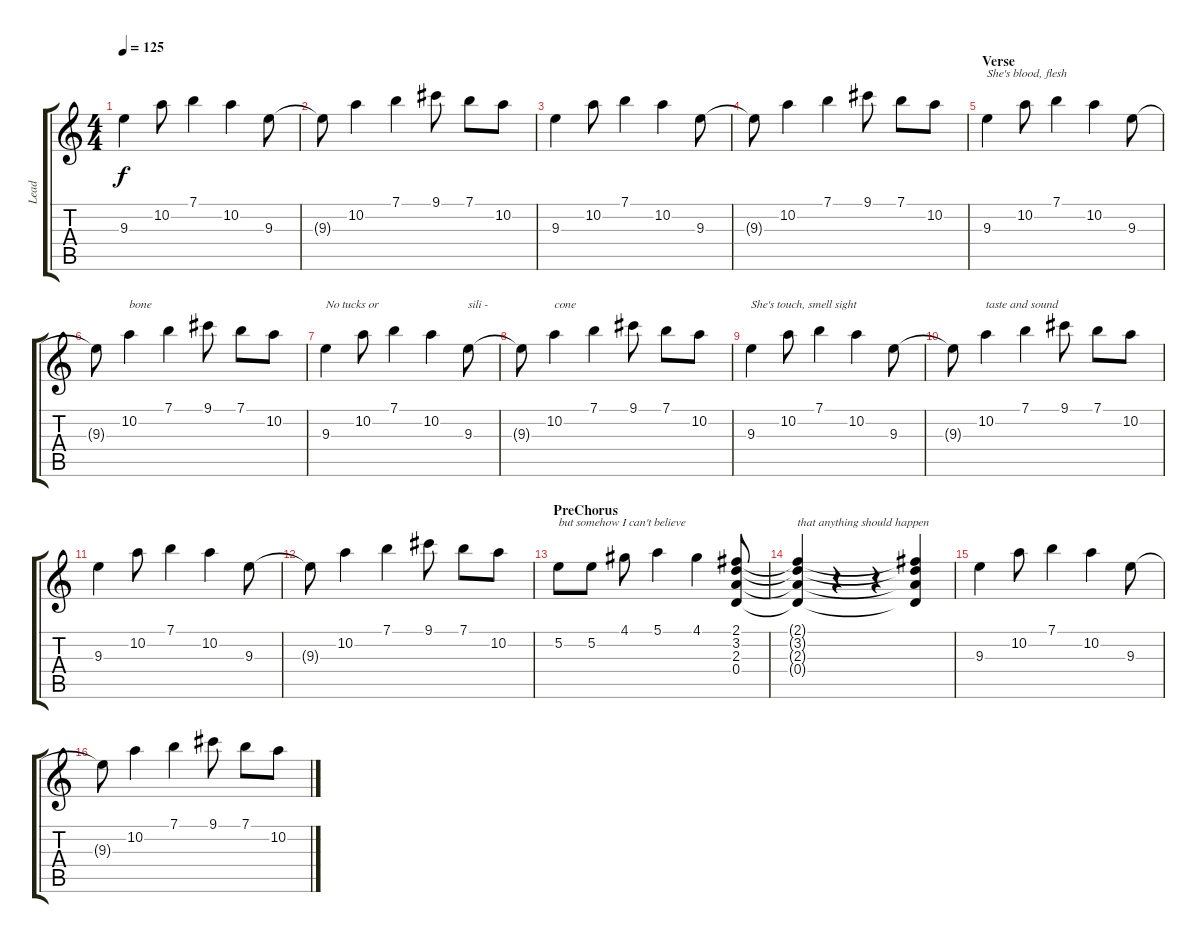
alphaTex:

\track ("Lead" "Lead") {instrument electricguitarjazz}
\staff {score tabs}
\tuning (E4 B3 G3 D3 A2 E2) {hide}
\ts (4 4)
\tempo 125
\clef g2
\ks c
9.3.4{dy f instrument electricguitarjazz} 10.2.8 7.1.4 10.2.4 9.3.8 |
9.3{t}.8 10.2.4 7.1.4 9.1.8 7.1.8 10.2.8 |
\section ("" "")
9.3.4 10.2.8 7.1.4 10.2.4 9.3.8 |
9.3{t}.8 10.2.4 7.1.4 9.1.8 7.1.8 10.2.8 |
\section ("" "Verse")
9.3.4{txt "She's blood, flesh"} 10.2.8 7.1.4 10.2.4 9.3.8 |
9.3{t}.8 10.2.4{txt "bone"} 7.1.4 9.1.8 7.1.8 10.2.8 |
9.3.4{txt "No tucks or "} 10.2.8 7.1.4 10.2.4 9.3.8{txt "sili - "} |
9.3{t}.8 10.2.4{txt "cone"} 7.1.4 9.1.8 7.1.8 10.2.8 |
9.3.4{txt "She's touch, smell sight"} 10.2.8 7.1.4 10.2.4 9.3.8 |
9.3{t}.8 10.2.4{txt "taste and sound"} 7.1.4 9.1.8 7.1.8 10.2.8 |
9.3.4 10.2.8 7.1.4 10.2.4 9.3.8 |
9.3{t}.8 10.2.4 7.1.4 9.1.8 7.1.8 10.2.8 |
\section ("" "PreChorus")
5.2.8{txt "but somehow I can't believe"} 5.2.8 4.1.8 5.1.4 4.1.4 (2.1 3.2 2.3 0.4).8 |
(2.1{t} 3.2{t} 2.3{t} 0.4{t}).4{txt "that anything should happen"} r.4 r.4 (2.1{t} 3.2{t} 2.3{t} 0.4{t}).4 |
9.3.4 10.2.8 7.1.4 10.2.4 9.3.8 |
9.3{t}.8 10.2.4 7.1.4 9.1.8 7.1.8 10.2.8
